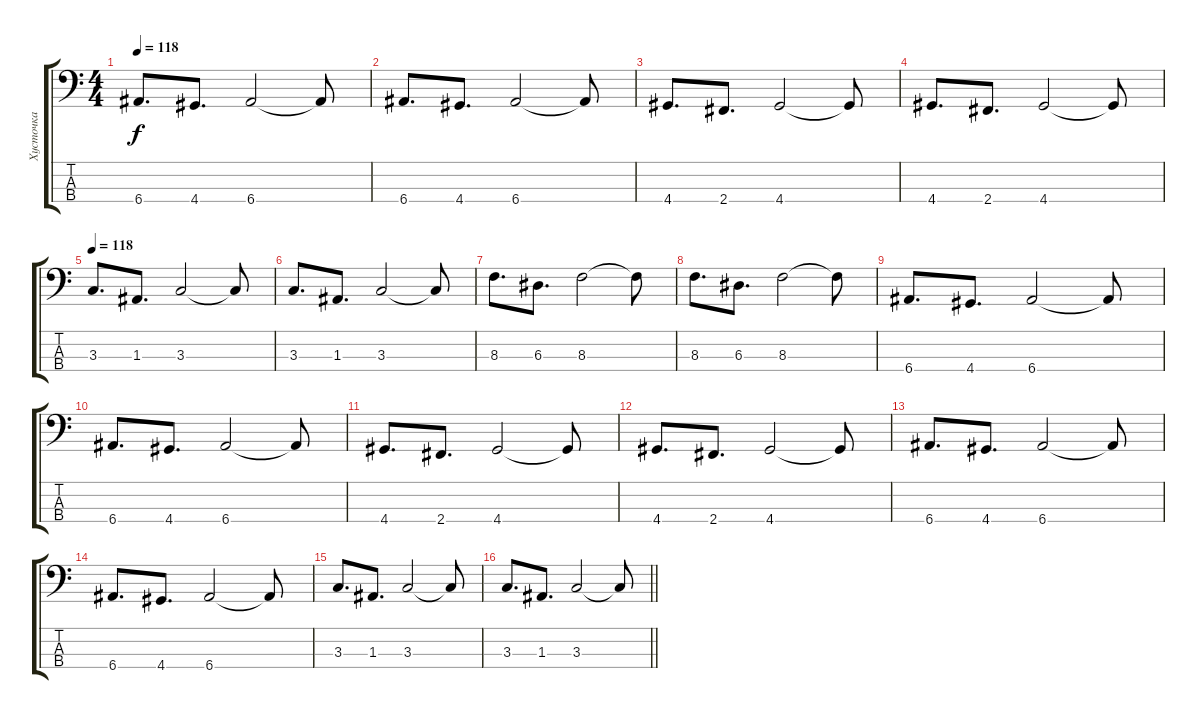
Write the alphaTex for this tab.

\track ("Хусточка" "Хусточка") {instrument electricbassfinger}
\staff {score tabs}
\tuning (G2 D2 A1 E1) {hide}
\ts (4 4)
\tempo 118
\clef f4
\ks c
6.4.8{d dy f} 4.4.8{d} 6.4.2 6.4{t}.8 |
6.4.8{d} 4.4.8{d} 6.4.2 6.4{t}.8 |
4.4.8{d} 2.4.8{d} 4.4.2 4.4{t}.8 |
4.4.8{d} 2.4.8{d} 4.4.2 4.4{t}.8 |
\tempo 118
3.3.8{d} 1.3.8{d} 3.3.2 3.3{t}.8 |
3.3.8{d} 1.3.8{d} 3.3.2 3.3{t}.8 |
8.3.8{d} 6.3.8{d} 8.3.2 8.3{t}.8 |
8.3.8{d} 6.3.8{d} 8.3.2 8.3{t}.8 |
6.4.8{d} 4.4.8{d} 6.4.2 6.4{t}.8 |
6.4.8{d} 4.4.8{d} 6.4.2 6.4{t}.8 |
4.4.8{d} 2.4.8{d} 4.4.2 4.4{t}.8 |
4.4.8{d} 2.4.8{d} 4.4.2 4.4{t}.8 |
6.4.8{d} 4.4.8{d} 6.4.2 6.4{t}.8 |
6.4.8{d} 4.4.8{d} 6.4.2 6.4{t}.8 |
3.3.8{d} 1.3.8{d} 3.3.2 3.3{t}.8 |
\barLineRight lightlight
3.3.8{d} 1.3.8{d} 3.3.2 3.3{t}.8
